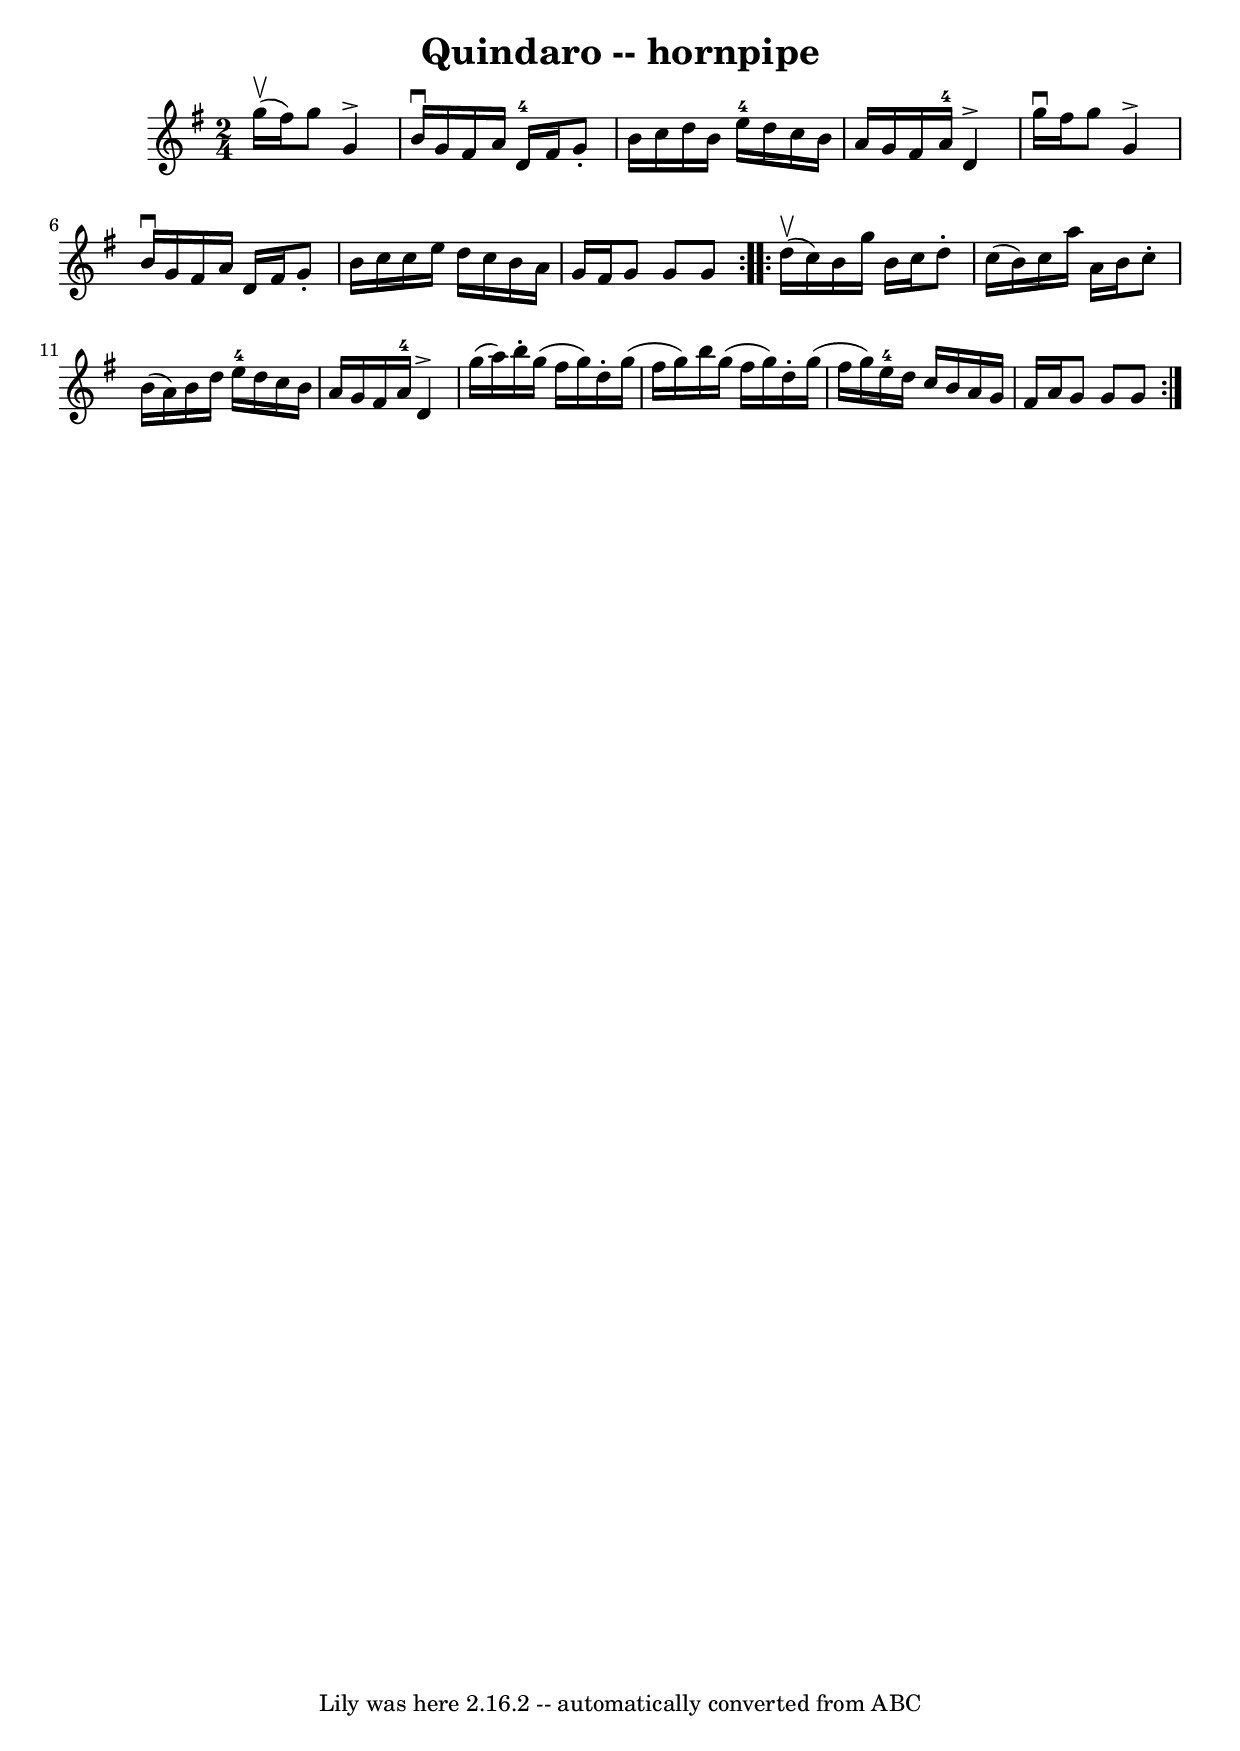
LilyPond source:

\version "2.7.40"
\include "Mammoth.ily"
\header {
	book = "Cole's 1000 Fiddle Tunes"
	crossRefNumber = "1"
	footnotes = "\\\\\\\\QUINDARO HORNPIPE -- First and 3d couples balance, swing 6 hands half round;\\\\balance again, swing 6 hands round to place; First couple down the centre;\\\\back, cast off, right and left 4."
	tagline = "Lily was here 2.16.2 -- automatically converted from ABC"
	title = "Quindaro -- hornpipe"
}
voicedefault =  {
\set Score.defaultBarType = "empty"

\repeat volta 2 {
\time 2/4 \key g \major g''16 (^\upbow fis''16)       |
 g''8  
 g'4^\accent b'16^\downbow g'16    |
 fis'16 a'16 d'16 
-4 fis'16 g'8 -. b'16 c''16    |
 d''16 b'16 e''16 
-4 d''16 c''16 b'16 a'16 g'16    |
 fis'16 a'16-4 
 d'4^\accent g''16^\downbow fis''16    |
     |
 g''8    
g'4^\accent b'16^\downbow g'16    |
 fis'16 a'16 d'16    
fis'16 g'8 -. b'16 c''16    |
 c''16 e''16 d''16 c''16 
 b'16 a'16 g'16 fis'16    |
 g'8 g'8 g'8    }     
\repeat volta 2 { d''16 (^\upbow c''16)       |
 b'16 g''16 
 b'16 c''16 d''8 -. c''16 (b'16)   |
 c''16 a''16    
a'16 b'16 c''8 -. b'16 (a'16)   |
 b'16 d''16 e''16 
-4 d''16 c''16 b'16 a'16 g'16    |
 fis'16 a'16-4 
 d'4^\accent g''16 (a''16)   |
     |
 b''16 -. g''16 
(fis''16 g''16) d''16 -. g''16 (fis''16 g''16)   |
 
 b''16 g''16 (fis''16 g''16) d''16 -. g''16 (fis''16    
g''16)   |
 e''16-4 d''16 c''16 b'16 a'16 g'16    
fis'16 a'16    |
 g'8 g'8 g'8    }   
}

\score{
    <<

	\context Staff="default"
	{
	    \voicedefault 
	}

    >>
	\layout {
	}
	\midi {}
}
